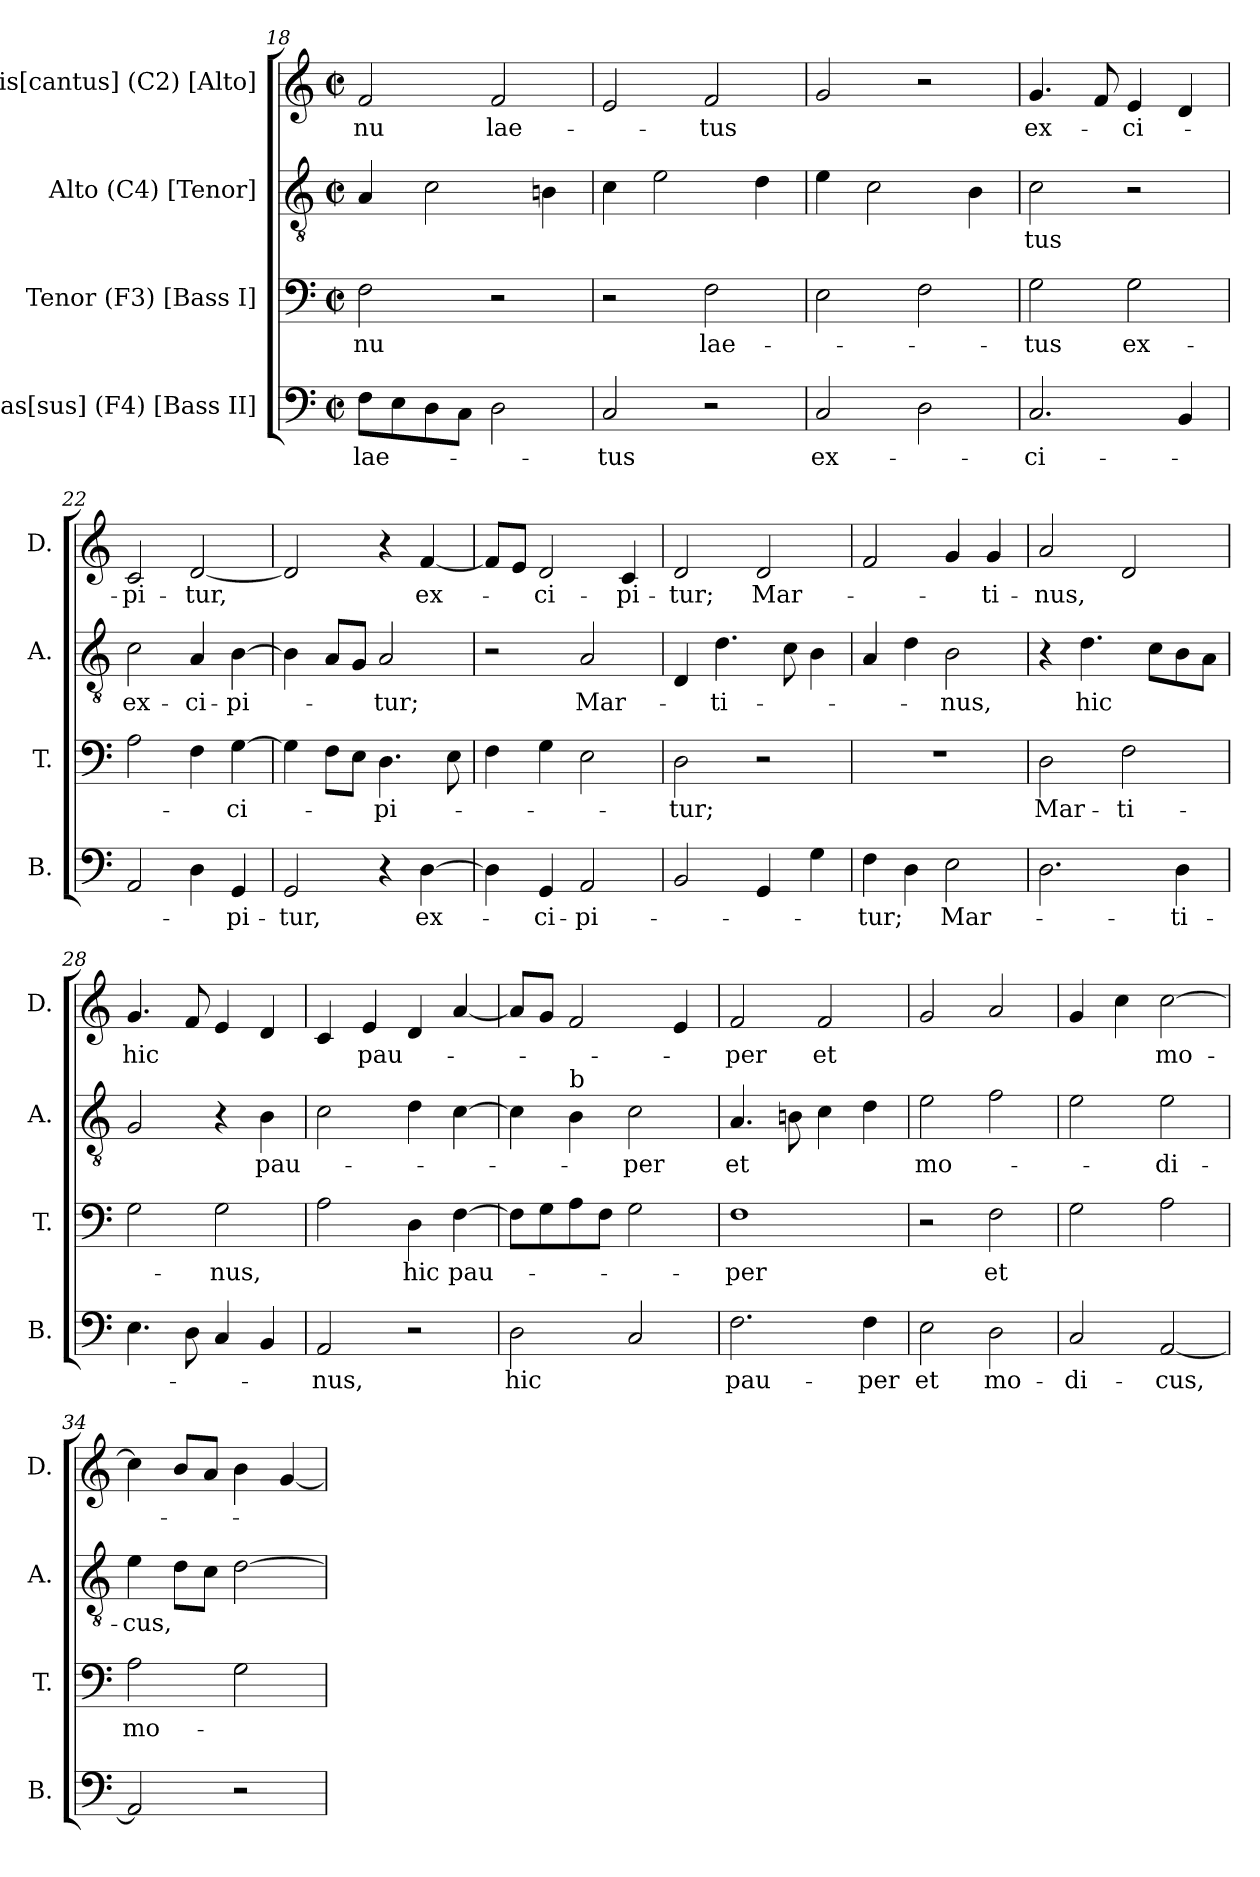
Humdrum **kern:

**kern	**text	**kern	**text	**kern	**text	**kern	**text
*part4	*part4	*part3	*part3	*part2	*part2	*part1	*part1
*staff4	*staff4	*staff3	*staff3	*staff2	*staff2	*staff1	*staff1
*I"Bas[sus] (F4) [Bass II]	*	*I"Tenor (F3) [Bass I]	*	*I"Alto (C4) [Tenor]	*	*I"Dis[cantus] (C2) [Alto]	*
*I'B.	*	*I'T.	*	*I'A.	*	*I'D.	*
*clefF4	*	*clefF4	*	*clefGv2	*	*clefG2	*
*k[]	*	*k[]	*	*k[]	*	*k[]	*
*C:	*	*C:	*	*C:	*	*C:	*
*M2/2	*	*M2/2	*	*M2/2	*	*M2/2	*
*met(c|)	*	*met(c|)	*	*met(c|)	*	*met(c|)	*
=18	=18	=18	=18	=18	=18	=18	=18
!	!LO:LY:b	!	!LO:LY:b	!	!	!	!LO:LY:b
8F\L	lae-	2F\	-nu	4A/	.	2f/	-nu
8E\	.	.	.	.	.	.	.
8D\	.	.	.	2c\	.	.	.
8C\J	.	.	.	.	.	.	.
!	!	!	!	!	!	!	!LO:LY:b
2D\	.	2r	.	.	.	2f/	lae-
.	.	.	.	4Bn\	.	.	.
=19	=19	=19	=19	=19	=19	=19	=19
!	!LO:LY:b	!	!	!	!	!	!
2C/	-tus	2r	.	4c\	.	2e/	.
.	.	.	.	2e\	.	.	.
!	!	!	!LO:LY:b	!	!	!	!LO:LY:b
2r	.	2F\	lae-	.	.	2f/	-tus
.	.	.	.	4d\	.	.	.
=20	=20	=20	=20	=20	=20	=20	=20
!	!LO:LY:b	!	!	!	!	!	!
2C/	ex-	2E\	.	4e\	.	2g/	.
.	.	.	.	2c\	.	.	.
2D\	.	2F\	.	.	.	2r	.
.	.	.	.	4B\	.	.	.
=21	=21	=21	=21	=21	=21	=21	=21
!	!LO:LY:b	!	!LO:LY:b	!	!LO:LY:b	!	!LO:LY:b
2.C/	-ci-	2G\	-tus	2c\	-tus	4.g/	ex-
.	.	.	.	.	.	8f/	.
!	!	!	!LO:LY:b	!	!	!	!LO:LY:b
.	.	2G\	ex-	2r	.	4e/	-ci-
4BB/	.	.	.	.	.	4d/	.
=22	=22	=22	=22	=22	=22	=22	=22
!	!	!	!	!	!LO:LY:b	!	!LO:LY:b
2AA/	.	2A\	.	2c\	ex-	2c/	-pi-
!	!	!	!	!	!LO:LY:b	!	!LO:LY:b
4D\	.	4F\	.	4A/	-ci-	[<2d/	-tur,
!	!LO:LY:b	!	!LO:LY:b	!	!LO:LY:b	!	!
4GG/	-pi-	[>4G\	-ci-	[>4B\	-pi-	.	.
=23	=23	=23	=23	=23	=23	=23	=23
!	!LO:LY:b	!	!	!	!	!	!
2GG/	-tur,	4G\]	.	4B\]	.	2d/]	.
.	.	8F\L	.	8A/L	.	.	.
.	.	8E\J	.	8G/J	.	.	.
!	!	!	!LO:LY:b	!	!LO:LY:b	!	!
4r	.	4.D\	-pi-	2A/	-tur;	4r	.
!	!LO:LY:b	!	!	!	!	!	!LO:LY:b
[>4D\	ex-	.	.	.	.	[>4f/	ex-
.	.	8E\	.	.	.	.	.
!!LO:PB:g=z
=24	=24	=24	=24	=24	=24	=24	=24
4D\]	.	4F\	.	2r	.	8f/L]	.
.	.	.	.	.	.	8e/J	.
!	!LO:LY:b	!	!	!	!	!	!LO:LY:b
4GG/	-ci-	4G\	.	.	.	2d/	-ci-
!	!LO:LY:b	!	!	!	!LO:LY:b	!	!
2AA/	-pi-	2E\	.	2A/	Mar-	.	.
!	!	!	!	!	!	!	!LO:LY:b
.	.	.	.	.	.	4c/	-pi-
=25	=25	=25	=25	=25	=25	=25	=25
!	!	!	!LO:LY:b	!	!	!	!LO:LY:b
2BB/	.	2D\	-tur;	4D/	.	2d/	-tur;
!	!	!	!	!	!LO:LY:b	!	!
.	.	.	.	4.d\	-ti-	.	.
!	!	!	!	!	!	!	!LO:LY:b
4GG/	.	2r	.	.	.	2d/	Mar-
.	.	.	.	8c\	.	.	.
4G\	.	.	.	4B\	.	.	.
=26	=26	=26	=26	=26	=26	=26	=26
!	!LO:LY:b	!	!	!	!	!	!
4F\	-tur;	1r	.	4A/	.	2f/	.
4D\	.	.	.	4d\	.	.	.
!	!LO:LY:b	!	!	!	!LO:LY:b	!	!
2E\	Mar-	.	.	2B\	-nus,	4g/	.
!	!	!	!	!	!	!	!LO:LY:b
.	.	.	.	.	.	4g/	-ti-
=27	=27	=27	=27	=27	=27	=27	=27
!	!	!	!LO:LY:b	!	!	!	!LO:LY:b
2.D\	.	2D\	Mar-	4r	.	2a/	-nus,
!	!	!	!	!	!LO:LY:b	!	!
.	.	.	.	4.d\	hic	.	.
!	!	!	!LO:LY:b	!	!	!	!
.	.	2F\	-ti-	.	.	2d/	.
.	.	.	.	8c\L	.	.	.
!	!LO:LY:b	!	!	!	!	!	!
4D\	-ti-	.	.	8B\	.	.	.
.	.	.	.	8A\J	.	.	.
=28	=28	=28	=28	=28	=28	=28	=28
!	!	!	!	!	!	!	!LO:LY:b
4.E\	.	2G\	.	2G/	.	4.g/	hic
8D\	.	.	.	.	.	8f/	.
!	!	!	!LO:LY:b	!	!	!	!
4C/	.	2G\	-nus,	4r	.	4e/	.
!	!	!	!	!	!LO:LY:b	!	!
4BB/	.	.	.	4B\	pau-	4d/	.
=29	=29	=29	=29	=29	=29	=29	=29
!	!LO:LY:b	!	!	!	!	!	!
2AA/	-nus,	2A\	.	2c\	.	4c/	.
!	!	!	!	!	!	!	!LO:LY:b
.	.	.	.	.	.	4e/	pau-
!	!	!	!LO:LY:b	!	!	!	!
2r	.	4D\	hic	4d\	.	4d/	.
!	!	!	!LO:LY:b	!	!	!	!
.	.	[>4F\	pau-	[>4c\	.	[<4a/	.
=30	=30	=30	=30	=30	=30	=30	=30
!	!LO:LY:b	!	!	!	!	!	!
2D\	hic	8F\L]	.	4c\]	.	8a/L]	.
.	.	8G\	.	.	.	8g/J	.
!	!	!	!	!LO:TX:a:t=b	!	!	!
.	.	8A\	.	4B\	.	2f/	.
.	.	8F\J	.	.	.	.	.
!	!	!	!	!	!LO:LY:b	!	!
2C/	.	2G\	.	2c\	-per	.	.
.	.	.	.	.	.	4e/	.
!!LO:LB:g=z
=31	=31	=31	=31	=31	=31	=31	=31
!	!LO:LY:b	!	!LO:LY:b	!	!LO:LY:b	!	!LO:LY:b
2.F\	pau-	1F	-per	4.A/	et	2f/	-per
.	.	.	.	8Bn\	.	.	.
!	!	!	!	!	!	!	!LO:LY:b
.	.	.	.	4c\	.	2f/	et
!	!LO:LY:b	!	!	!	!	!	!
4F\	-per	.	.	4d\	.	.	.
=32	=32	=32	=32	=32	=32	=32	=32
!	!LO:LY:b	!	!	!	!LO:LY:b	!	!
2E\	et	2r	.	2e\	mo-	2g/	.
!	!LO:LY:b	!	!LO:LY:b	!	!	!	!
2D\	mo-	2F\	et	2f\	.	2a/	.
=33	=33	=33	=33	=33	=33	=33	=33
!	!LO:LY:b	!	!	!	!	!	!
2C/	-di-	2G\	.	2e\	.	4g/	.
.	.	.	.	.	.	4cc\	.
!	!LO:LY:b	!	!	!	!LO:LY:b	!	!LO:LY:b
[<2AA/	-cus,	2A\	.	2e\	-di-	[>2cc\	mo-
=34	=34	=34	=34	=34	=34	=34	=34
!	!	!	!LO:LY:b	!	!LO:LY:b	!	!
2AA/]	.	2A\	mo-	4e\	-cus,	4cc\]	.
.	.	.	.	8d\L	.	8b/L	.
.	.	.	.	8c\J	.	8a/J	.
2r	.	2G\	.	[>2d\	.	4b\	.
.	.	.	.	.	.	[<4g/	.
=	=	=	=	=	=	=	=
*-	*-	*-	*-	*-	*-	*-	*-
